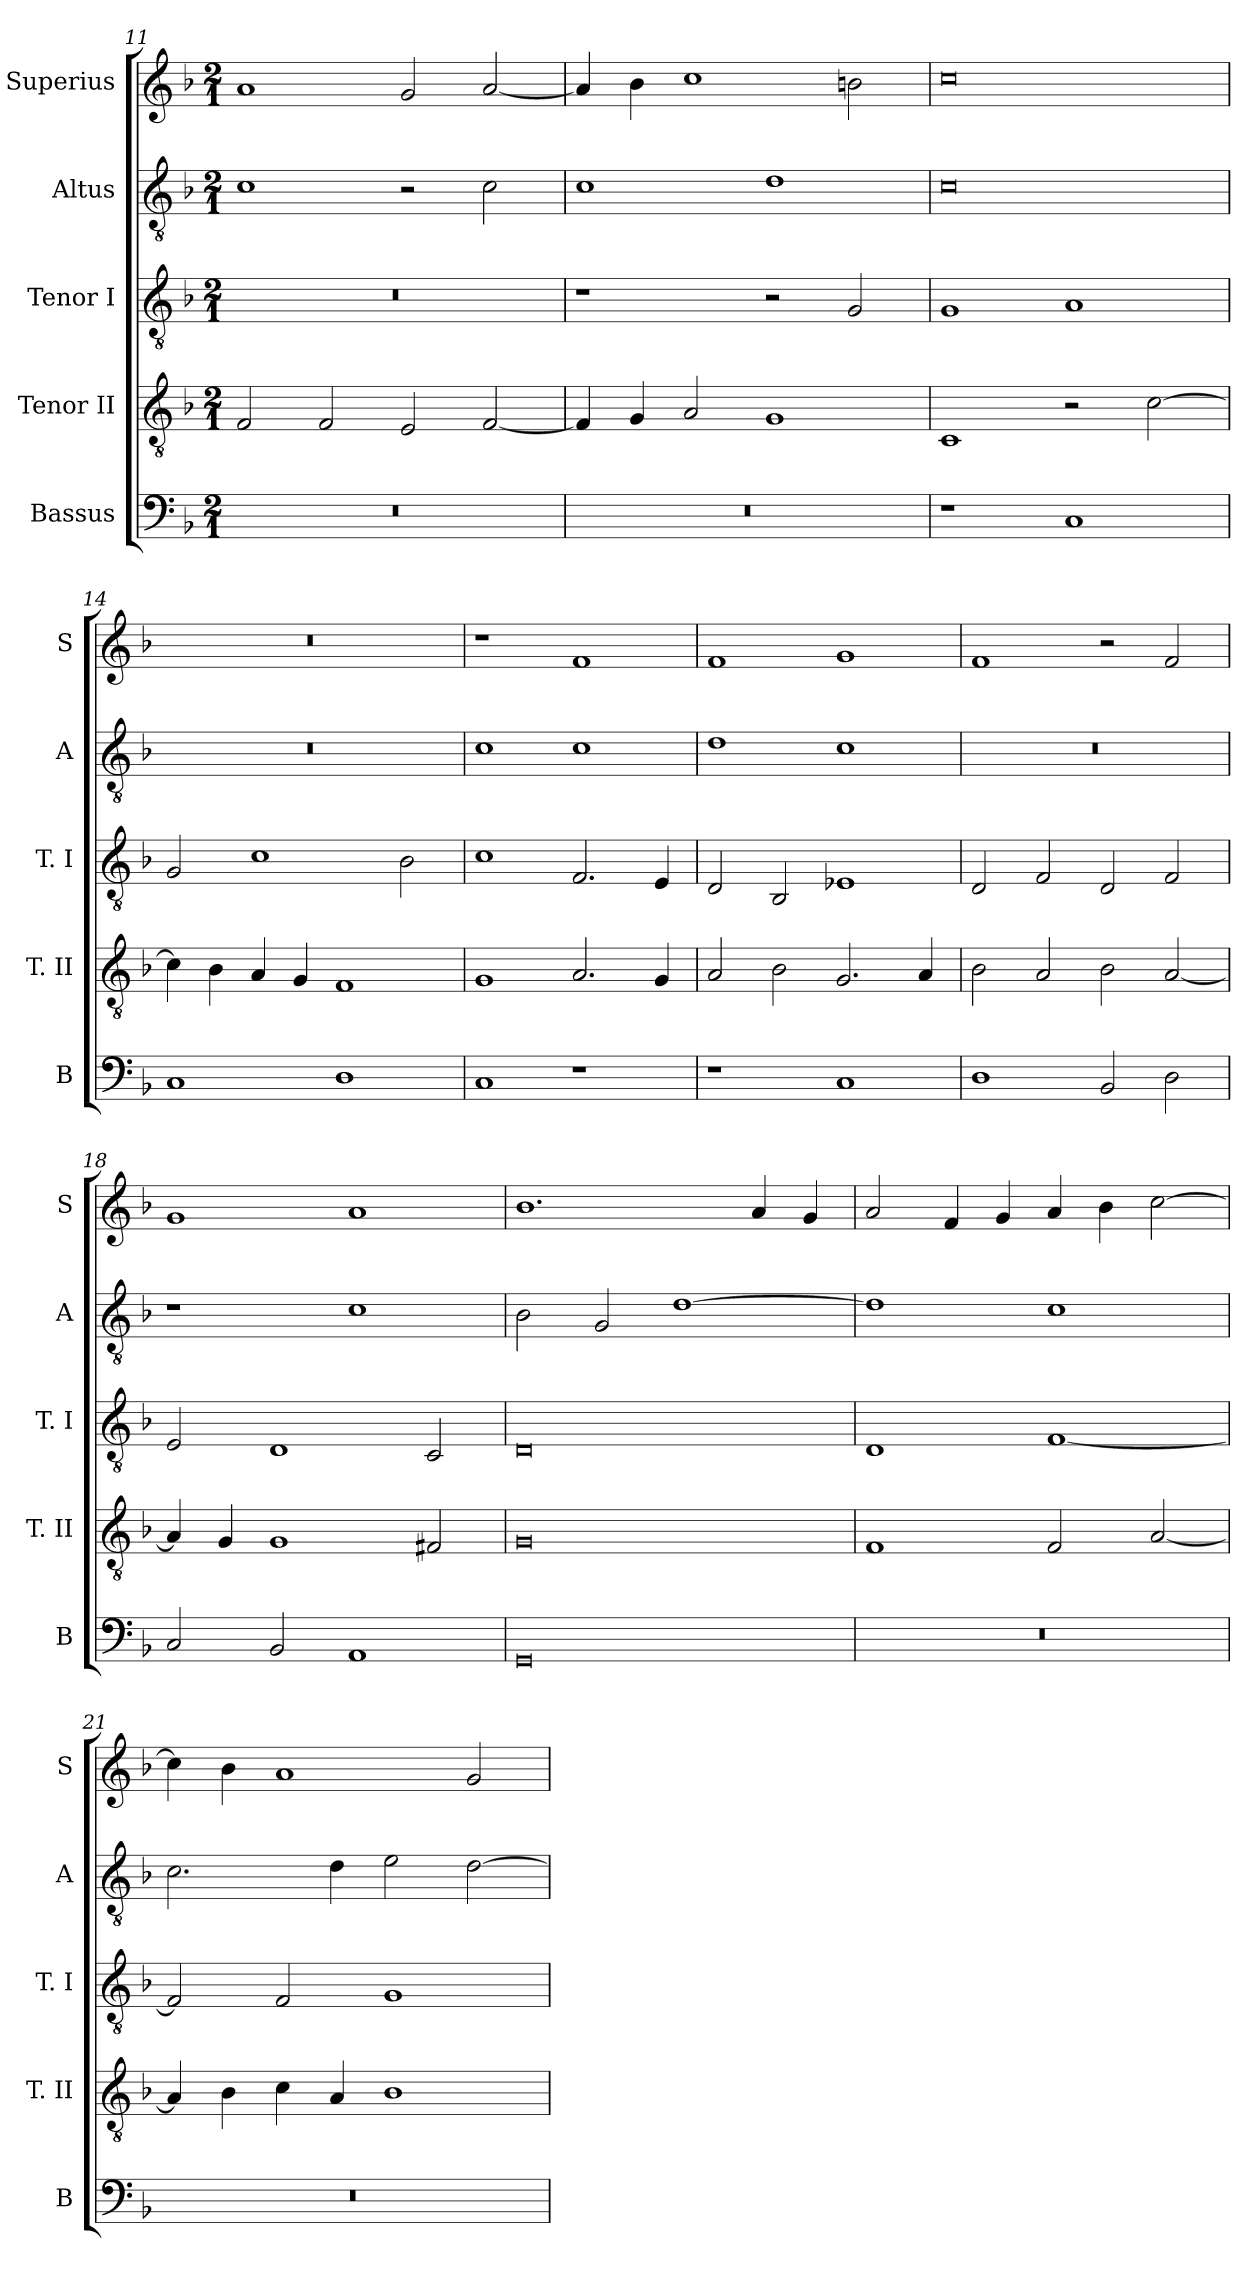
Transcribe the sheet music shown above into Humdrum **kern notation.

**kern	**kern	**kern	**kern	**kern
*part5	*part4	*part3	*part2	*part1
*staff5	*staff4	*staff3	*staff2	*staff1
*I"Bassus	*I"Tenor II	*I"Tenor I	*I"Altus	*I"Superius
*I'B	*I'T. II	*I'T. I	*I'A	*I'S
*clefF4	*clefGv2	*clefGv2	*clefGv2	*clefG2
*k[b-]	*k[b-]	*k[b-]	*k[b-]	*k[b-]
*F:	*F:	*F:	*F:	*F:
*M2/1	*M2/1	*M2/1	*M2/1	*M2/1
=11	=11	=11	=11	=11
0r	2F	0r	1c	1a
.	2F	.	.	.
.	2E	.	2r	2g
.	[2F	.	2c	[2a
=12	=12	=12	=12	=12
0r	4F]	1r	1c	4a]
.	4G	.	.	4b-
.	2A	.	.	1cc
.	1G	2r	1d	.
.	.	2G	.	2bn
=13	=13	=13	=13	=13
1r	1C	1G	0c	0cc
1C	2r	1A	.	.
.	[2c	.	.	.
=14	=14	=14	=14	=14
1C	4c]	2G	0r	0r
.	4B-	.	.	.
.	4A	1c	.	.
.	4G	.	.	.
1D	1F	.	.	.
.	.	2B-	.	.
=15	=15	=15	=15	=15
1C	1G	1c	1c	1r
1r	2.A	2.F	1c	1f
.	4G	4E	.	.
=16	=16	=16	=16	=16
1r	2A	2D	1d	1f
.	2B-	2BB-	.	.
1C	2.G	1E-X	1c	1g
.	4A	.	.	.
=17	=17	=17	=17	=17
1D	2B-	2D	0r	1f
.	2A	2F	.	.
2BB-	2B-	2D	.	2r
2D	[2A	2F	.	2f
=18	=18	=18	=18	=18
2C	4A]	2E	1r	1g
.	4G	.	.	.
2BB-	1G	1D	.	.
1AA	.	.	1c	1a
.	2F#X	2C	.	.
=19	=19	=19	=19	=19
0GG	0G	0D	2B-	1.b-
.	.	.	2G	.
.	.	.	[1d	.
.	.	.	.	4a
.	.	.	.	4g
=20	=20	=20	=20	=20
0r	1F	1D	1d]	2a
.	.	.	.	4f
.	.	.	.	4g
.	2F	[1F	1c	4a
.	.	.	.	4b-
.	[2A	.	.	[2cc
=21	=21	=21	=21	=21
0r	4A]	2F]	2.c	4cc]
.	4B-	.	.	4b-
.	4c	2F	.	1a
.	4A	.	4d	.
.	1B-	1G	2e	.
.	.	.	[2d	2g
=	=	=	=	=
*-	*-	*-	*-	*-
